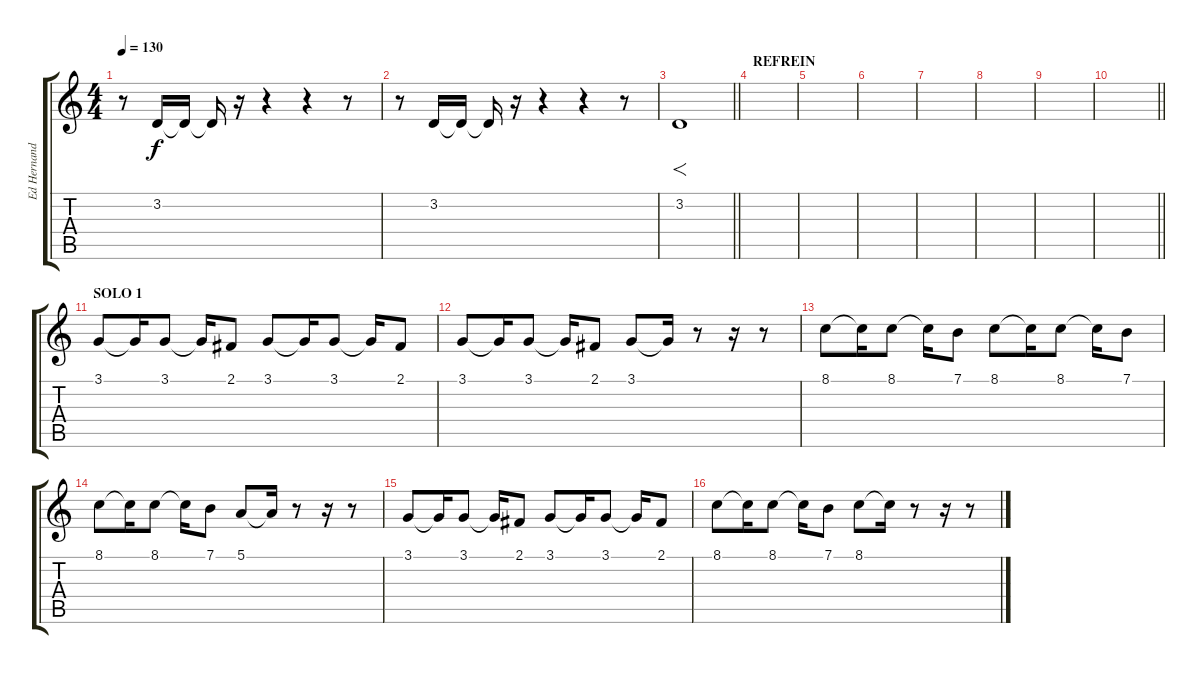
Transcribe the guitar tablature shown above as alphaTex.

\track ("Ed Hernandez" "Ed Hernand") {instrument trombone}
\staff {score tabs}
\tuning (E4 B3 G3 D3 A2 E2) {hide}
\ts (4 4)
\tempo 130
\clef g2
\ks c
r.8{dy f} 3.2.16 3.2{t}.16 3.2{t}.16 r.16 r.4 r.4 r.8 |
r.8 3.2.16 3.2{t}.16 3.2{t}.16 r.16 r.4 r.4 r.8 |
\barLineRight lightlight
3.2.1{f} |
\section ("" "REFREIN")
|
|
|
|
|
|
\barLineRight lightlight
|
\section ("" "SOLO 1")
3.1.8 3.1{t}.16 3.1.8 3.1{t}.16 2.1.8 3.1.8 3.1{t}.16 3.1.8 3.1{t}.16 2.1.8 |
3.1.8 3.1{t}.16 3.1.8 3.1{t}.16 2.1.8 3.1.8 3.1{t}.16 r.8 r.16 r.8 |
8.1.8 8.1{t}.16 8.1.8 8.1{t}.16 7.1.8 8.1.8 8.1{t}.16 8.1.8 8.1{t}.16 7.1.8 |
8.1.8 8.1{t}.16 8.1.8 8.1{t}.16 7.1.8 5.1.8 5.1{t}.16 r.8 r.16 r.8 |
3.1.8 3.1{t}.16 3.1.8 3.1{t}.16 2.1.8 3.1.8 3.1{t}.16 3.1.8 3.1{t}.16 2.1.8 |
8.1.8 8.1{t}.16 8.1.8 8.1{t}.16 7.1.8 8.1.8 8.1{t}.16 r.8 r.16 r.8
